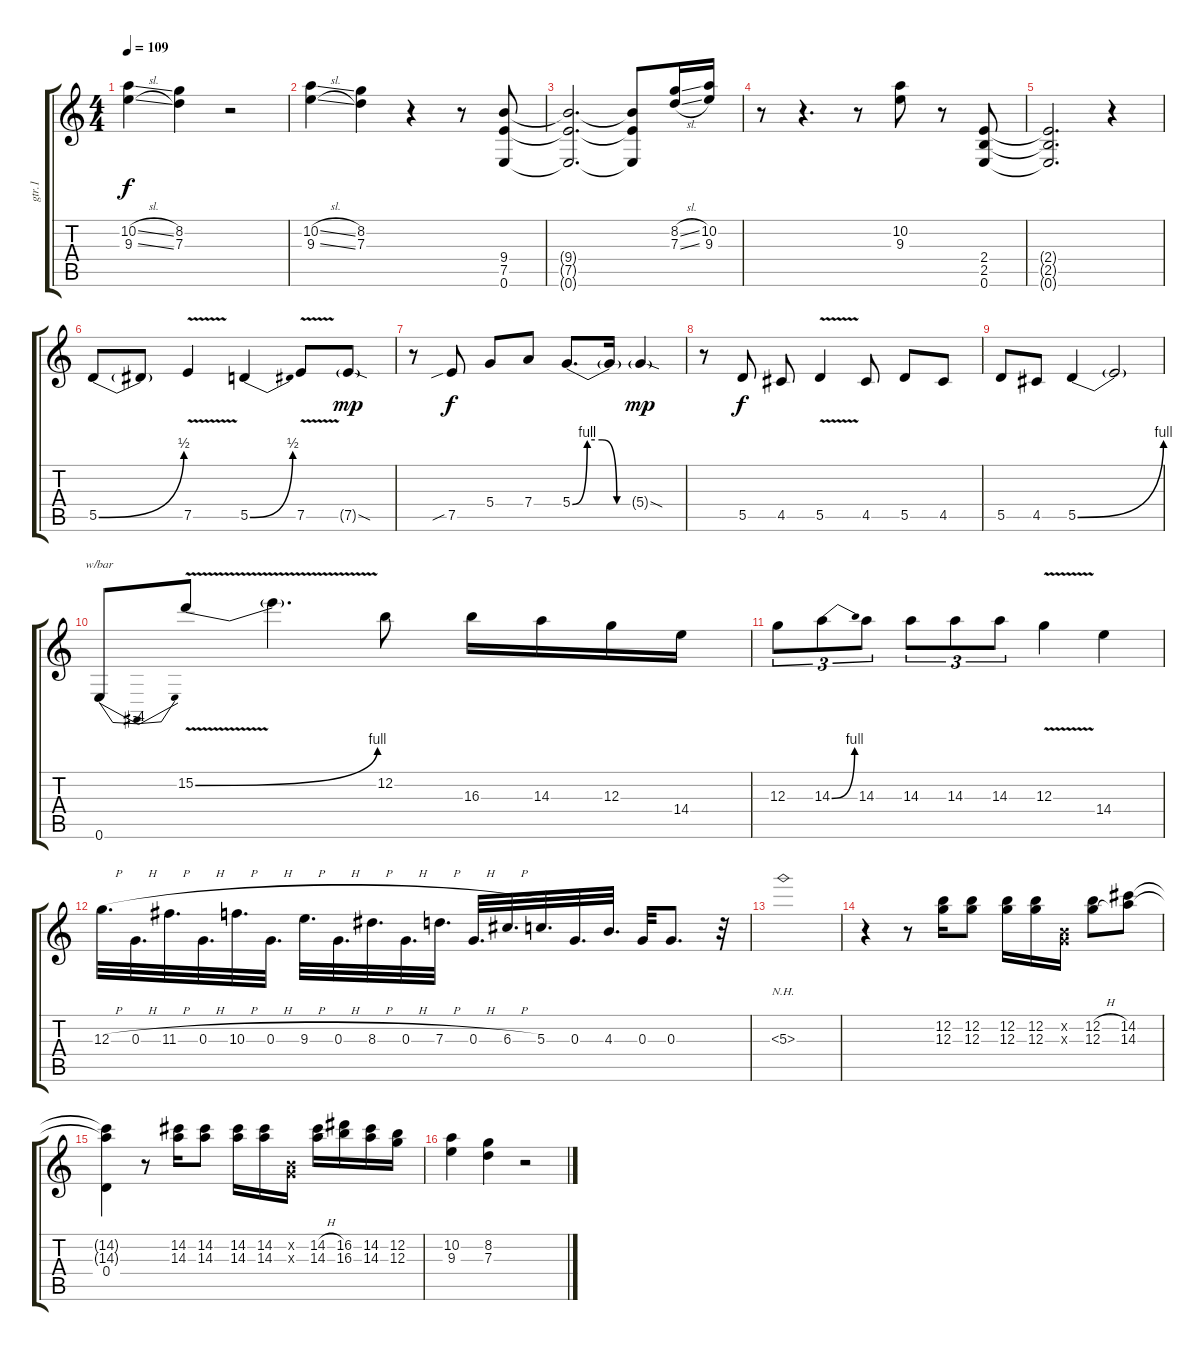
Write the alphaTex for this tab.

\track ("gtr.1" "gtr.1") {instrument distortionguitar}
\staff {score tabs}
\tuning (E4 B3 G3 D3 A2 E2) {hide}
\ts (4 4)
\tempo 109
\clef g2
\ks c
(10.2{sl} 9.3{sl}).4{dy f} (8.2 7.3).4 r.2 |
(10.2{sl} 9.3{sl}).4 (8.2 7.3).4 r.4 r.8 (9.4 7.5 0.6).8 |
(9.4{t} 7.5{t} 0.6{t}).2{d} (9.4{t} 7.5{t} 0.6{t}).8 (8.2{sl} 7.3{sl}).16 (10.2 9.3).16 |
r.8 r.4{d} r.8 (10.2 9.3).8 r.8 (2.4 2.5 0.6).8 |
(2.4{t} 2.5{t} 0.6{t}).2{d} r.4 |
5.5{be (bend 0 0 60 2)}.8 5.5{t}.8 7.5{v}.4 5.5{be (bend 0 0 60 2)}.4 7.5{v}.8 7.5{sod g}.8{dy mp} |
r.8 7.5{sib}.8{dy f} 5.4.8 7.4.8 5.4{be (custom 0 0 15 4 30 4 45 0 60 0)}.8{d} 5.4{t}.16 5.4{sod g}.4{dy mp} |
r.8 5.5.8{dy f} 4.5.8 5.5{v}.4 4.5.8 5.5.8 4.5.8 |
5.5.8 4.5.8 5.5{be (bend 0 0 60 4)}.4 5.5{t}.2 |
0.6.8{tbe (dip default 0 0 30 -16 60 0)} 15.2{be (bend 0 0 60 4) v}.8 15.2{t}.4{d} 12.2.8 16.3.16 14.3.16 12.3.16 14.4.16 |
12.3.8{tu (3 2)} 14.3{be (bend 0 0 60 4)}.8{tu (3 2)} 14.3.8{tu (3 2)} 14.3.8{tu (3 2)} 14.3.8{tu (3 2)} 14.3.8{tu (3 2)} 12.3{v}.4 14.4.4 |
12.3{h}.32{d} 0.3{h}.32{d} 11.3{h}.32{d} 0.3{h}.32{d} 10.3{h}.32{d} 0.3{h}.32{d} 9.3{h}.32{d} 0.3{h}.32{d} 8.3{h}.32{d} 0.3{h}.32{d} 7.3{h}.32{d} 0.3{h}.32{d} 6.3{h}.32{d} 5.3.32{d} 0.3.32{d} 4.3.32{d} 0.3.32 0.3.8{d} r.32 |
5.3{nh}.1 |
r.4 r.8 (12.2 12.3).16 (12.2 12.3).8 (12.2 12.3).16 (12.2 12.3).16 (0.2{x} 0.3{x}).16 (12.2{h} 12.3{h}).8 (14.2 14.3).8 |
(14.2{t} 14.3{t} 0.4).4 r.8 (14.2 14.3).16 (14.2 14.3).8 (14.2 14.3).16 (14.2 14.3).16 (0.2{x} 0.3{x}).16 (14.2{h} 14.3{h}).16 (16.2 16.3).16 (14.2 14.3).16 (12.2 12.3).16 |
(10.2 9.3).4 (8.2 7.3).4 r.2
